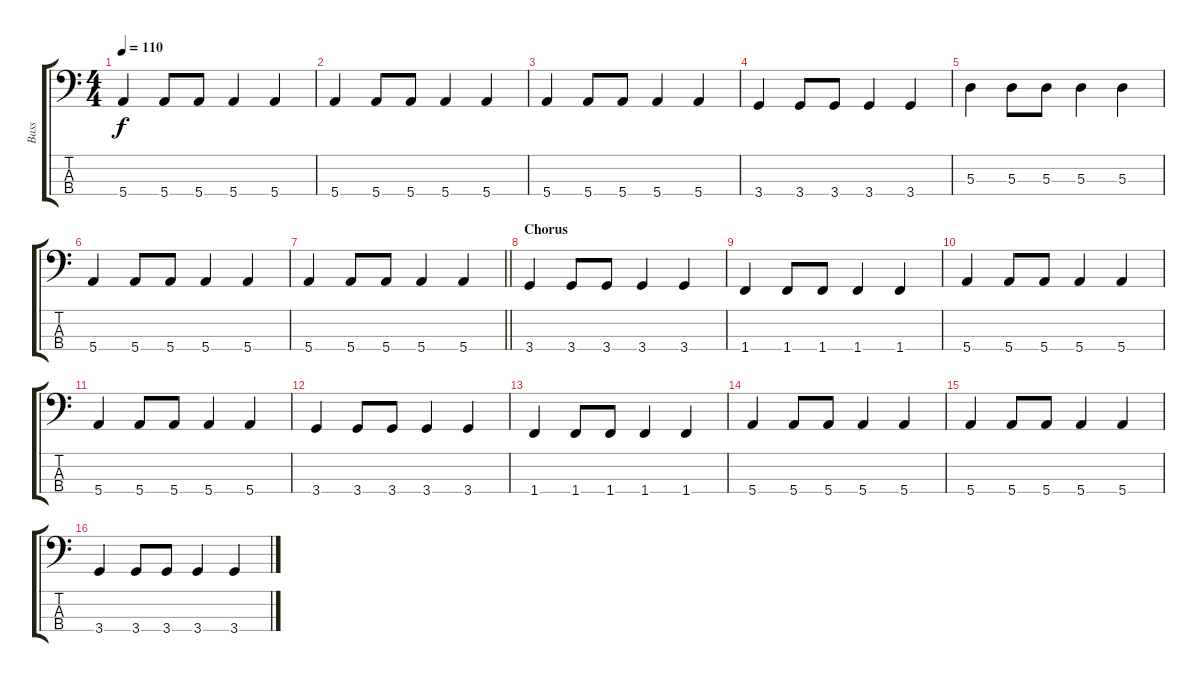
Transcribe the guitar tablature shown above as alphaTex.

\track ("Bass" "Bass") {instrument electricbassfinger}
\staff {score tabs}
\tuning (G2 D2 A1 E1) {hide}
\ts (4 4)
\tempo 110
\clef f4
\ks c
5.4.4{dy f} 5.4.8 5.4.8 5.4.4 5.4.4 |
5.4.4 5.4.8 5.4.8 5.4.4 5.4.4 |
5.4.4 5.4.8 5.4.8 5.4.4 5.4.4 |
3.4.4 3.4.8 3.4.8 3.4.4 3.4.4 |
5.3.4 5.3.8 5.3.8 5.3.4 5.3.4 |
5.4.4 5.4.8 5.4.8 5.4.4 5.4.4 |
\barLineRight lightlight
5.4.4 5.4.8 5.4.8 5.4.4 5.4.4 |
\section ("" "Chorus")
3.4.4 3.4.8 3.4.8 3.4.4 3.4.4 |
1.4.4 1.4.8 1.4.8 1.4.4 1.4.4 |
5.4.4 5.4.8 5.4.8 5.4.4 5.4.4 |
5.4.4 5.4.8 5.4.8 5.4.4 5.4.4 |
3.4.4 3.4.8 3.4.8 3.4.4 3.4.4 |
1.4.4 1.4.8 1.4.8 1.4.4 1.4.4 |
5.4.4 5.4.8 5.4.8 5.4.4 5.4.4 |
5.4.4 5.4.8 5.4.8 5.4.4 5.4.4 |
3.4.4 3.4.8 3.4.8 3.4.4 3.4.4
